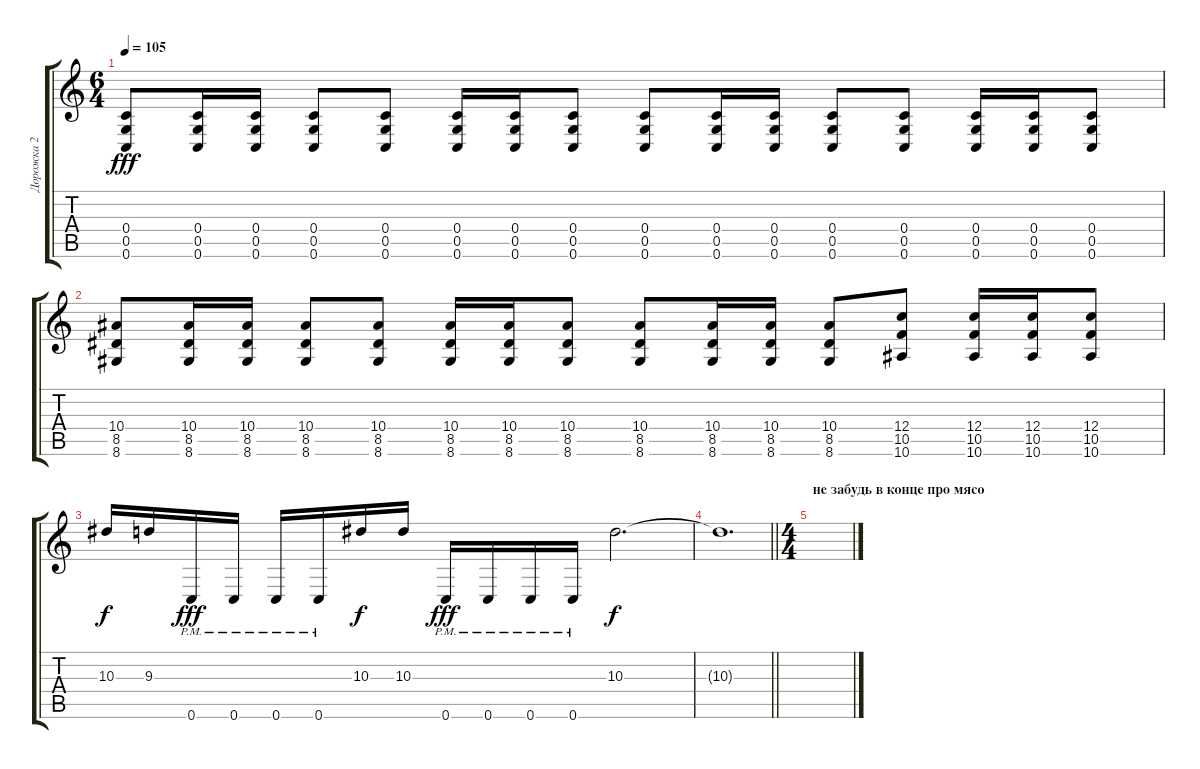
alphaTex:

\track ("Дорожка 2" "Дорожка 2") {mute instrument distortionguitar}
\staff {score tabs}
\tuning (D4 A3 F3 C3 G2 C2) {hide}
\ts (6 4)
\tempo 105
\clef g2
\ks c
(0.4 0.5 0.6).8{dy fff} (0.4 0.5 0.6).16 (0.4 0.5 0.6).16 (0.4 0.5 0.6).8 (0.4 0.5 0.6).8 (0.4 0.5 0.6).16 (0.4 0.5 0.6).16 (0.4 0.5 0.6).8 (0.4 0.5 0.6).8 (0.4 0.5 0.6).16 (0.4 0.5 0.6).16 (0.4 0.5 0.6).8 (0.4 0.5 0.6).8 (0.4 0.5 0.6).16 (0.4 0.5 0.6).16 (0.4 0.5 0.6).8 |
(10.4 8.5 8.6).8 (10.4 8.5 8.6).16 (10.4 8.5 8.6).16 (10.4 8.5 8.6).8 (10.4 8.5 8.6).8 (10.4 8.5 8.6).16 (10.4 8.5 8.6).16 (10.4 8.5 8.6).8 (10.4 8.5 8.6).8 (10.4 8.5 8.6).16 (10.4 8.5 8.6).16 (10.4 8.5 8.6).8 (12.4 10.5 10.6).8 (12.4 10.5 10.6).16 (12.4 10.5 10.6).16 (12.4 10.5 10.6).8 |
10.3.16{dy f} 9.3.16 0.6{pm}.16{dy fff} 0.6{pm}.16 0.6{pm}.16 0.6{pm}.16 10.3.16{dy f} 10.3.16 0.6{pm}.16{dy fff} 0.6{pm}.16 0.6{pm}.16 0.6{pm}.16 10.3.2{d dy f} |
\barLineRight lightlight
10.3{t}.1{d} |
\ts (4 4)
\section ("" "не забудь в конце про мясо")
